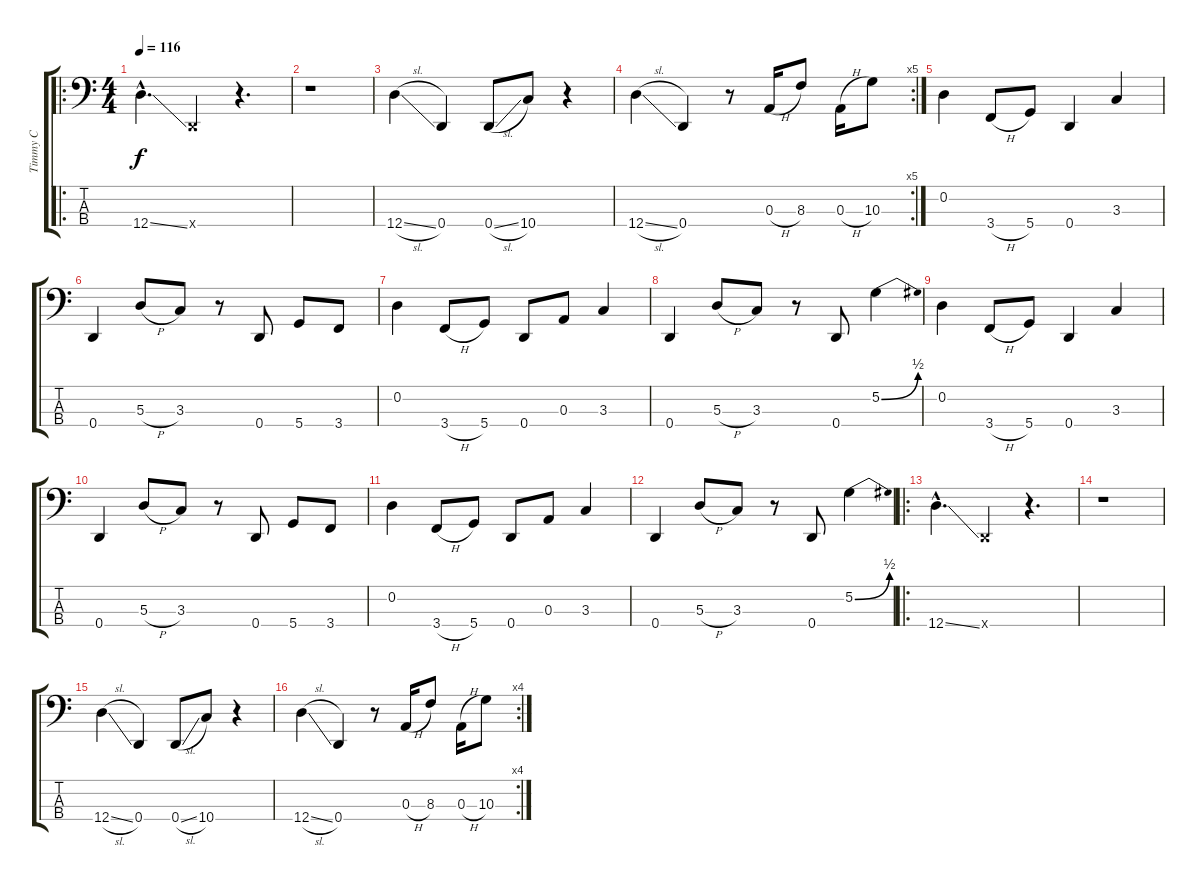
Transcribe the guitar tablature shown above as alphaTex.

\track ("Timmy C" "Timmy C") {instrument electricbassfinger}
\staff {score tabs}
\tuning (G2 D2 A1 D1) {hide}
\ro
\ts (4 4)
\tempo 116
\clef f4
\ks c
12.4{ss hac}.4{d dy f} 0.4{x}.4 r.4{d} |
r.1 |
12.4{sl}.4 0.4.4 0.4{sl}.8 10.4.8 r.4 |
\rc 5
12.4{sl}.4 0.4.4 r.8 0.3{h}.16 8.3.8 0.3{h}.16 10.3.8 |
0.2.4 3.4{h}.8 5.4.8 0.4.4 3.3.4 |
0.4.4 5.3{h}.8 3.3.8 r.8 0.4.8 5.4.8 3.4.8 |
0.2.4 3.4{h}.8 5.4.8 0.4.8 0.3.8 3.3.4 |
0.4.4 5.3{h}.8 3.3.8 r.8 0.4.8 5.2{be (bend 0 0 60 2)}.4 |
0.2.4 3.4{h}.8 5.4.8 0.4.4 3.3.4 |
0.4.4 5.3{h}.8 3.3.8 r.8 0.4.8 5.4.8 3.4.8 |
0.2.4 3.4{h}.8 5.4.8 0.4.8 0.3.8 3.3.4 |
0.4.4 5.3{h}.8 3.3.8 r.8 0.4.8 5.2{be (bend 0 0 60 2)}.4 |
\ro
12.4{ss hac}.4{d} 0.4{x}.4 r.4{d} |
r.1 |
12.4{sl}.4 0.4.4 0.4{sl}.8 10.4.8 r.4 |
\rc 4
12.4{sl}.4 0.4.4 r.8 0.3{h}.16 8.3.8 0.3{h}.16 10.3.8
